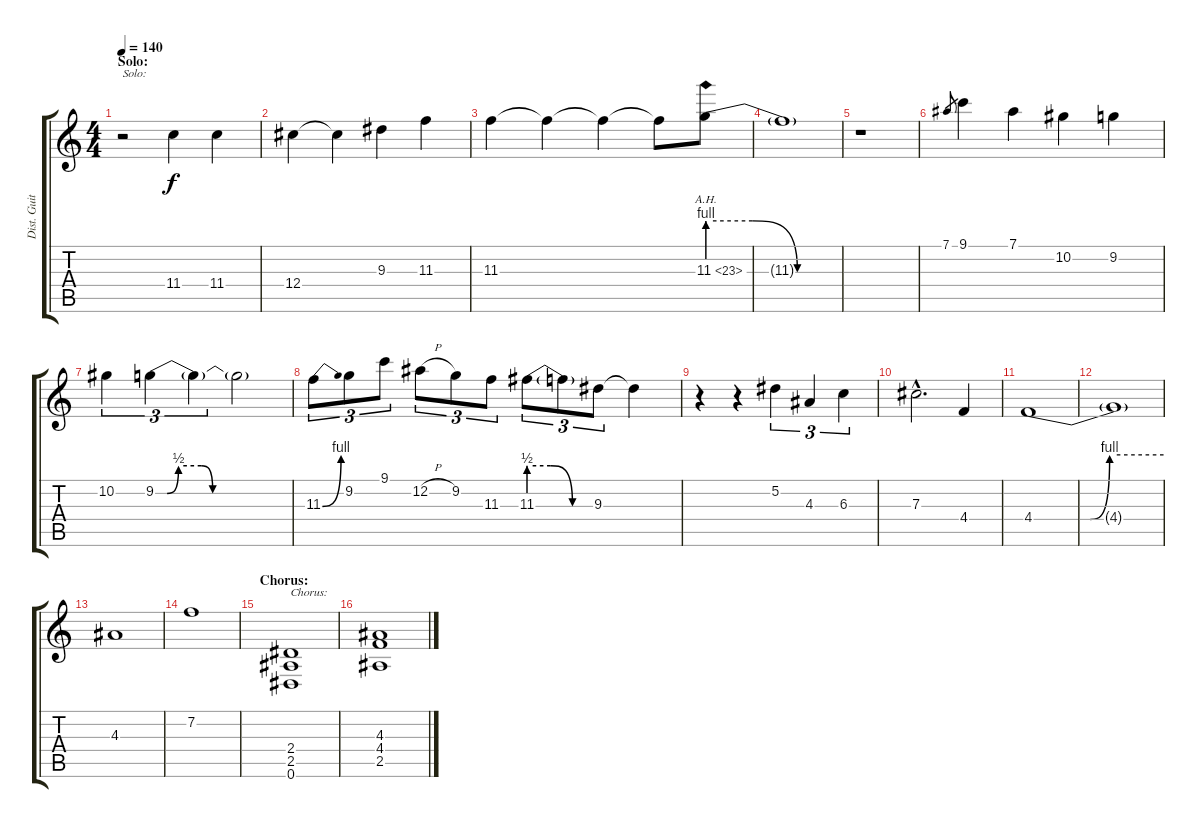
\track ("Dist. Guitar 1" "Dist. Guit") {instrument distortionguitar}
\staff {score tabs}
\tuning (Eb4 Bb3 Gb3 Db3 Ab2 Eb2) {hide}
\ts (4 4)
\section ("" "Solo:")
\tempo 140
\clef g2
\ks c
r.2{txt "Solo:" dy f volume 16} 11.4.4 11.4.4 |
12.4.4 12.4{t}.4 9.3.4 11.3.4 |
11.3.4 11.3{t}.4 11.3{t}.4 11.3{t}.8 11.3{be (custom 0 4 20 4 40 0 60 0) ah 12}.8 |
11.3{t}.1 |
r.1 |
7.1.8{gr} 9.1.4 7.1.4 10.2.4 9.2.4 |
10.2.4{tu (3 2)} 9.2{be (custom 0 0 5 0 10 2 20 2 25 0 60 0)}.4{tu (3 2)} 9.2{t}.4{tu (3 2)} 9.2{t}.2 |
11.3{be (bend 0 0 60 4)}.8{tu (3 2)} 9.2.8{tu (3 2)} 9.1.8{tu (3 2)} 12.2{h}.8{tu (3 2)} 9.2.8{tu (3 2)} 11.3.8{tu (3 2)} 11.3{be (custom 0 2 20 2 40 0 60 0)}.8{tu (3 2)} 11.3{t}.8{tu (3 2)} 9.3.8{tu (3 2)} 9.3{t}.4 |
r.4 r.4 5.2.4{tu (3 2)} 4.3.4{tu (3 2)} 6.3.4{tu (3 2)} |
7.3{hac}.2{d} 4.4.4 |
4.4{be (custom 0 0 26 0 35 4 60 4)}.1 |
4.4{t}.1 |
4.3.1 |
7.2.1 |
\section ("" "Chorus:")
(2.4 2.5 0.6).1{txt "Chorus:" volume 12} |
(4.3 4.4 2.5).1
